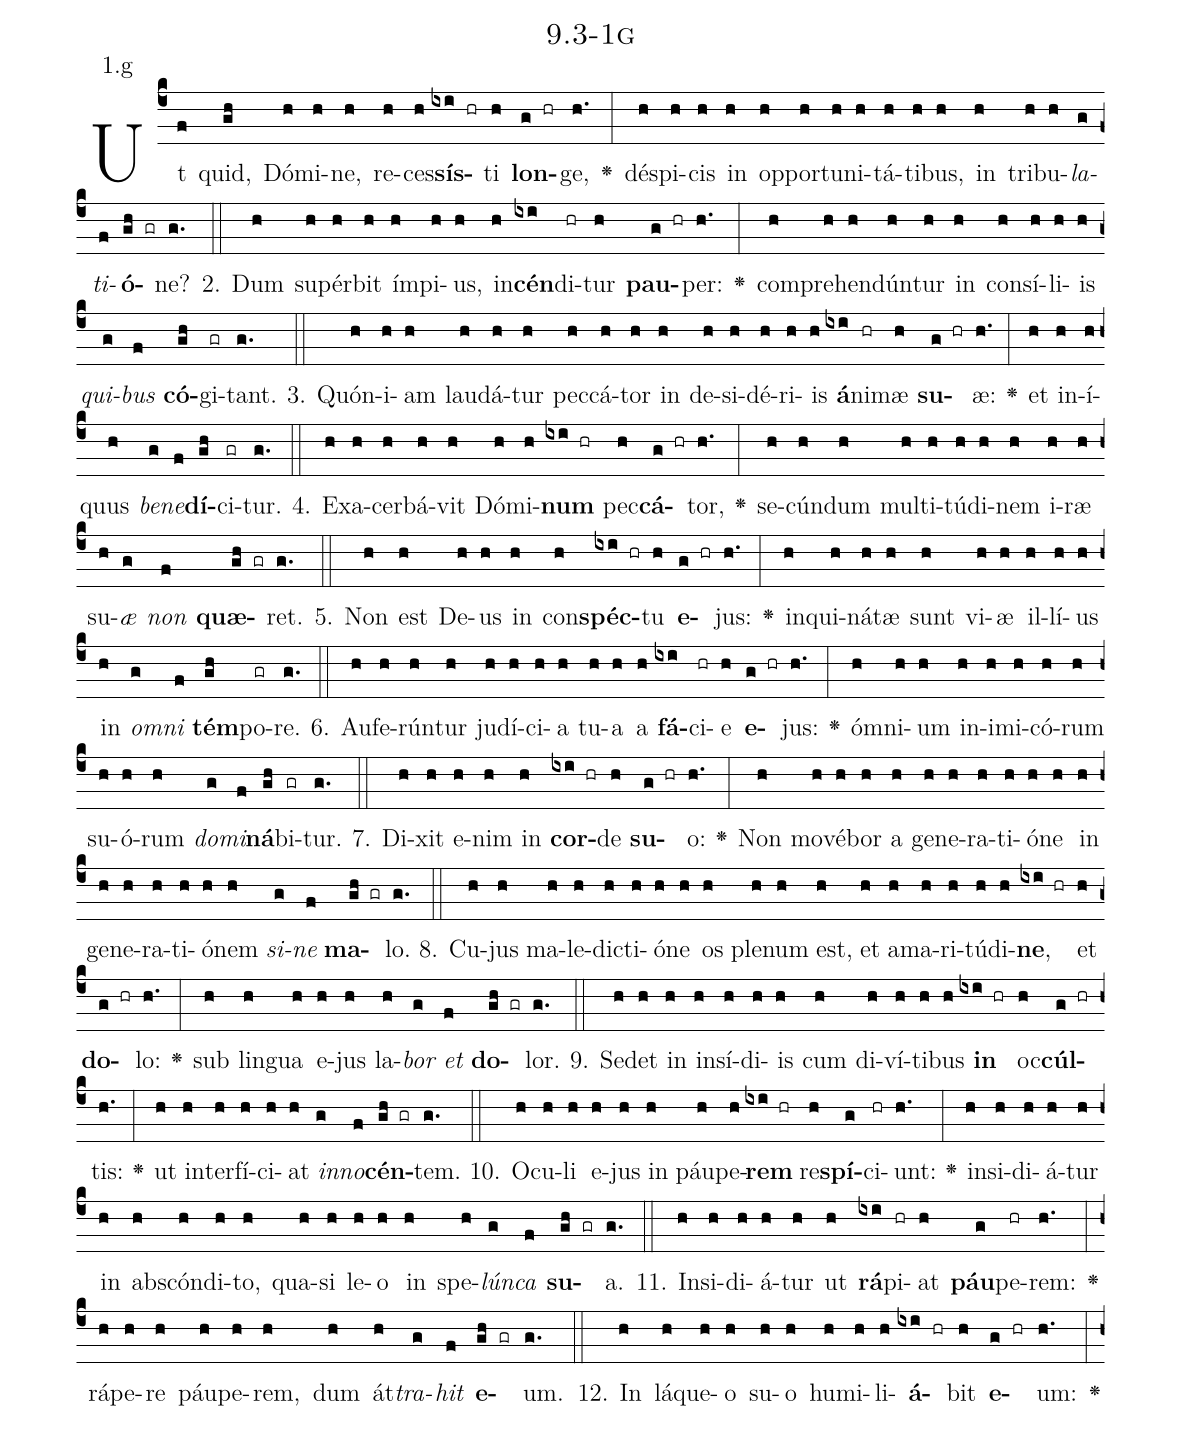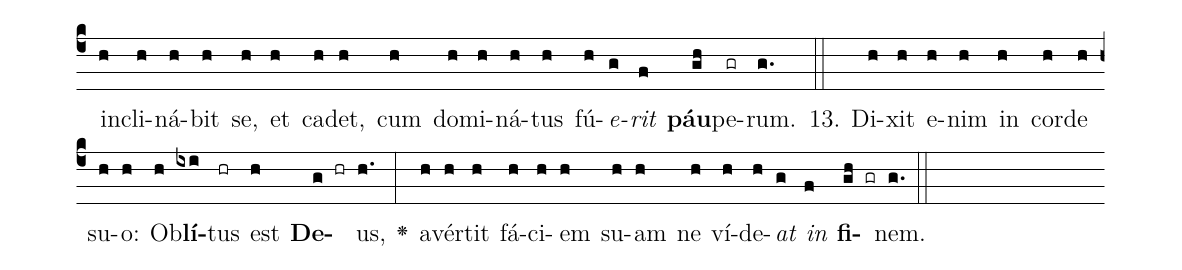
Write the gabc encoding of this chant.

name: 9.3-1g;
annotation: 1.g;
%%
(c4)Ut(f) quid,(gh) Dó(h)mi(h)ne,(h) re(h)ces(h)<b>sís</b>(ixi hr)ti(h) <b>lon</b>(g hr)ge,(h.) <v>\greheightstar</v>(:) dé(h)spi(h)cis(h) in(h) op(h)por(h)tu(h)ni(h)tá(h)ti(h)bus,(h) in(h) tri(h)bu(h)<i>la</i>(g)<i>ti</i>(f)<b>ó</b>(gh gr)ne?(g.) (::)
2. Dum(h) su(h)pér(h)bit(h) ím(h)pi(h)us,(h) in(h)<b>cén</b>(ixi)di(hr)tur(h) <b>pau</b>(g hr)per:(h.) <v>\greheightstar</v>(:) com(h)pre(h)hen(h)dún(h)tur(h) in(h) con(h)sí(h)li(h)is(h) <i>qui</i>(g)<i>bus</i>(f) <b>có</b>(gh)gi(gr)tant.(g.) (::)
3. Quón(h)i(h)am(h) lau(h)dá(h)tur(h) pec(h)cá(h)tor(h) in(h) de(h)si(h)dé(h)ri(h)is(h) <b>á</b>(ixi)ni(hr)mæ(h) <b>su</b>(g hr)æ:(h.) <v>\greheightstar</v>(:) et(h) in(h)í(h)quus(h) <i>be</i>(g)<i>ne</i>(f)<b>dí</b>(gh)ci(gr)tur.(g.) (::)
4. Ex(h)a(h)cer(h)bá(h)vit(h) Dó(h)mi(h)<b>num</b>(ixi hr) pec(h)<b>cá</b>(g hr)tor,(h.) <v>\greheightstar</v>(:) se(h)cún(h)dum(h) mul(h)ti(h)tú(h)di(h)nem(h) i(h)ræ(h) su(h)<i>æ</i>(g) <i>non</i>(f) <b>quæ</b>(gh gr)ret.(g.) (::)
5. Non(h) est(h) De(h)us(h) in(h) con(h)<b>spéc</b>(ixi hr)tu(h) <b>e</b>(g hr)jus:(h.) <v>\greheightstar</v>(:) in(h)qui(h)ná(h)tæ(h) sunt(h) vi(h)æ(h) il(h)lí(h)us(h) in(h) <i>om</i>(g)<i>ni</i>(f) <b>tém</b>(gh)po(gr)re.(g.) (::)
6. Au(h)fe(h)rún(h)tur(h) ju(h)dí(h)ci(h)a(h) tu(h)a(h) a(h) <b>fá</b>(ixi)ci(hr)e(h) <b>e</b>(g hr)jus:(h.) <v>\greheightstar</v>(:) óm(h)ni(h)um(h) in(h)i(h)mi(h)có(h)rum(h) su(h)ó(h)rum(h) <i>do</i>(g)<i>mi</i>(f)<b>ná</b>(gh)bi(gr)tur.(g.) (::)
7. Di(h)xit(h) e(h)nim(h) in(h) <b>cor</b>(ixi hr)de(h) <b>su</b>(g hr)o:(h.) <v>\greheightstar</v>(:) Non(h) mo(h)vé(h)bor(h) a(h) ge(h)ne(h)ra(h)ti(h)ó(h)ne(h) in(h) ge(h)ne(h)ra(h)ti(h)ó(h)nem(h) <i>si</i>(g)<i>ne</i>(f) <b>ma</b>(gh gr)lo.(g.) (::)
8. Cu(h)jus(h) ma(h)le(h)dic(h)ti(h)ó(h)ne(h) os(h) ple(h)num(h) est,(h) et(h) a(h)ma(h)ri(h)tú(h)di(h)<b>ne</b>,(ixi hr) et(h) <b>do</b>(g hr)lo:(h.) <v>\greheightstar</v>(:) sub(h) lin(h)gua(h) e(h)jus(h) la(h)<i>bor</i>(g) <i>et</i>(f) <b>do</b>(gh gr)lor.(g.) (::)
9. Se(h)det(h) in(h) in(h)sí(h)di(h)is(h) cum(h) di(h)ví(h)ti(h)bus(h) <b>in</b>(ixi hr) oc(h)<b>cúl</b>(g hr)tis:(h.) <v>\greheightstar</v>(:) ut(h) in(h)ter(h)fí(h)ci(h)at(h) <i>in</i>(g)<i>no</i>(f)<b>cén</b>(gh gr)tem.(g.) (::)
10. O(h)cu(h)li(h) e(h)jus(h) in(h) páu(h)pe(h)<b>rem</b>(ixi hr) re(h)<b>spí</b>(g)ci(hr)unt:(h.) <v>\greheightstar</v>(:) in(h)si(h)di(h)á(h)tur(h) in(h) abs(h)cón(h)di(h)to,(h) qua(h)si(h) le(h)o(h) in(h) spe(h)<i>lún</i>(g)<i>ca</i>(f) <b>su</b>(gh gr)a.(g.) (::)
11. In(h)si(h)di(h)á(h)tur(h) ut(h) <b>rá</b>(ixi)pi(hr)at(h) <b>páu</b>(g)pe(hr)rem:(h.) <v>\greheightstar</v>(:) rá(h)pe(h)re(h) páu(h)pe(h)rem,(h) dum(h) át(h)<i>tra</i>(g)<i>hit</i>(f) <b>e</b>(gh gr)um.(g.) (::)
12. In(h) lá(h)que(h)o(h) su(h)o(h) hu(h)mi(h)li(h)<b>á</b>(ixi hr)bit(h) <b>e</b>(g hr)um:(h.) <v>\greheightstar</v>(:) in(h)cli(h)ná(h)bit(h) se,(h) et(h) ca(h)det,(h) cum(h) do(h)mi(h)ná(h)tus(h) fú(h)<i>e</i>(g)<i>rit</i>(f) <b>páu</b>(gh)pe(gr)rum.(g.) (::)
13. Di(h)xit(h) e(h)nim(h) in(h) cor(h)de(h) su(h)o:(h) Ob(h)<b>lí</b>(ixi)tus(hr) est(h) <b>De</b>(g hr)us,(h.) <v>\greheightstar</v>(:) a(h)vér(h)tit(h) fá(h)ci(h)em(h) su(h)am(h) ne(h) ví(h)de(h)<i>at</i>(g) <i>in</i>(f) <b>fi</b>(gh gr)nem.(g.) (::)
